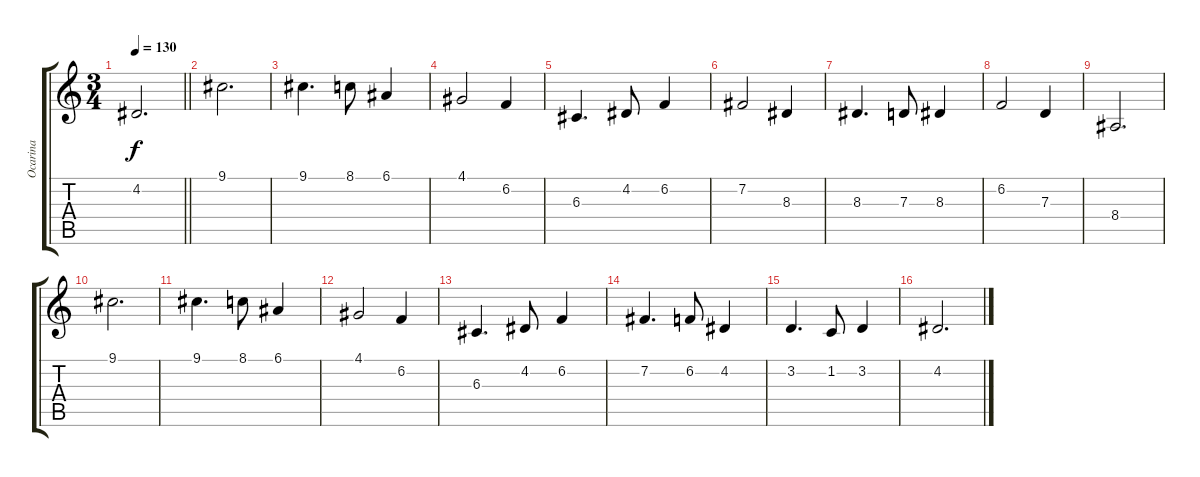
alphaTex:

\track ("Ocarina" "Ocarina") {instrument ocarina}
\staff {score tabs}
\tuning (E4 B3 G3 D3 A2 E2) {hide}
\ts (3 4)
\tempo 130
\clef g2
\barLineRight lightlight
\ks c
4.2.2{d dy f} |
\section ("" "")
9.1.2{d} |
9.1.4{d} 8.1.8 6.1.4 |
4.1.2 6.2.4 |
6.3.4{d} 4.2.8 6.2.4 |
7.2.2 8.3.4 |
8.3.4{d} 7.3.8 8.3.4 |
6.2.2 7.3.4 |
8.4.2{d} |
9.1.2{d} |
9.1.4{d} 8.1.8 6.1.4 |
4.1.2 6.2.4 |
6.3.4{d} 4.2.8 6.2.4 |
7.2.4{d} 6.2.8 4.2.4 |
3.2.4{d} 1.2.8 3.2.4 |
4.2.2{d volume 10}
